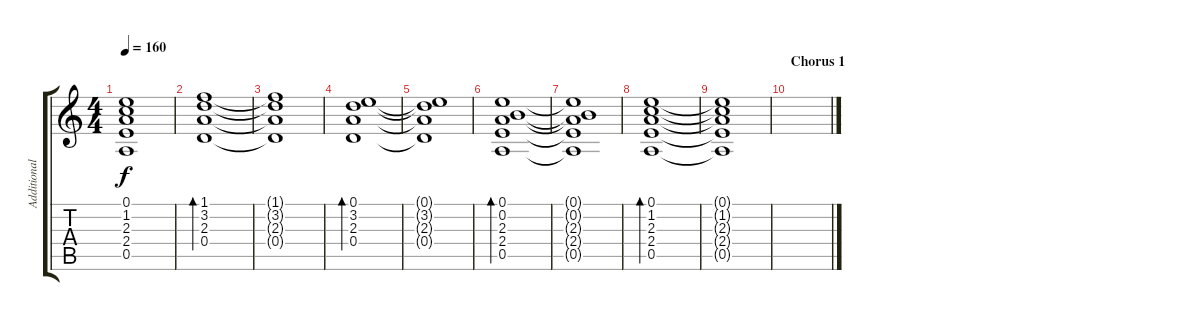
\track ("Additional Guitar" "Additional") {instrument electricguitarjazz}
\staff {score tabs}
\tuning (E4 B3 G3 D3 A2 E2) {hide}
\ts (4 4)
\tempo 160
\clef g2
\ks c
(0.1{t} 1.2{t} 2.3{t} 2.4{t} 0.5{t}).1{dy f} |
(1.1 3.2 2.3 0.4).1{bd 480} |
(1.1{t} 3.2{t} 2.3{t} 0.4{t}).1 |
(0.1 3.2 2.3 0.4).1{bd 480} |
(0.1{t} 3.2{t} 2.3{t} 0.4{t}).1 |
(0.1 0.2 2.3 2.4 0.5).1{bd 480} |
(0.1{t} 0.2{t} 2.3{t} 2.4{t} 0.5{t}).1 |
(0.1 1.2 2.3 2.4 0.5).1{bd 480} |
(0.1{t} 1.2{t} 2.3{t} 2.4{t} 0.5{t}).1 |
\section ("" "Chorus 1")
